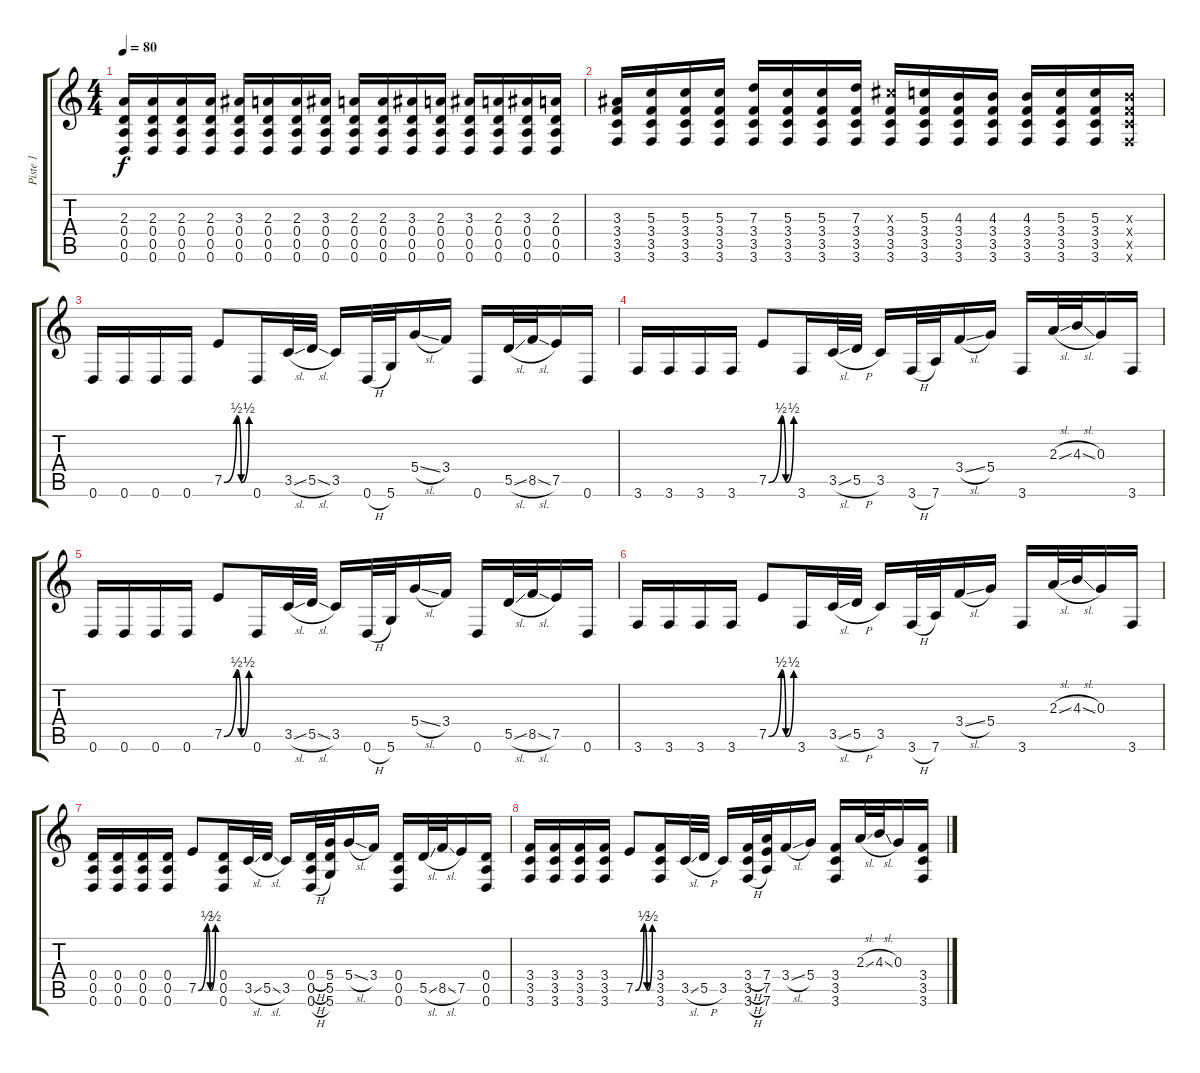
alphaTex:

\track ("Piste 1" "Piste 1") {instrument distortionguitar}
\staff {score tabs}
\tuning (E4 B3 G3 D3 A2 D2) {hide}
\ts (4 4)
\tempo 80
\clef g2
\ks c
(2.3 0.4 0.5 0.6).16{dy f} (2.3 0.4 0.5 0.6).16 (2.3 0.4 0.5 0.6).16 (2.3 0.4 0.5 0.6).16 (3.3 0.4 0.5 0.6).16 (2.3 0.4 0.5 0.6).16 (2.3 0.4 0.5 0.6).16 (3.3 0.4 0.5 0.6).16 (2.3 0.4 0.5 0.6).16 (2.3 0.4 0.5 0.6).16 (3.3 0.4 0.5 0.6).16 (2.3 0.4 0.5 0.6).16 (3.3 0.4 0.5 0.6).16 (2.3 0.4 0.5 0.6).16 (3.3 0.4 0.5 0.6).16 (2.3 0.4 0.5 0.6).16 |
(3.3 3.4 3.5 3.6).16 (5.3 3.4 3.5 3.6).16 (5.3 3.4 3.5 3.6).16 (5.3 3.4 3.5 3.6).16 (7.3 3.4 3.5 3.6).16 (5.3 3.4 3.5 3.6).16 (5.3 3.4 3.5 3.6).16 (7.3 3.4 3.5 3.6).16 (6.3{x} 3.4 3.5 3.6).16 (5.3 3.4 3.5 3.6).16 (4.3 3.4 3.5 3.6).16 (4.3 3.4 3.5 3.6).16 (4.3 3.4 3.5 3.6).16 (5.3 3.4 3.5 3.6).16 (5.3 3.4 3.5 3.6).16 (4.3{x} 3.4{x} 3.5{x} 3.6{x}).16 |
0.6.16 0.6.16 0.6.16 0.6.16 7.5{be (custom 0 0 30 2 41 0 60 2)}.8 0.6.16 3.5{sl}.32 5.5{sl}.32 3.5.16 0.6{h}.32 5.6.32 5.4{sl}.16 3.4.16 0.6.16 5.5{sl}.32 8.5{sl}.32 7.5.16 0.6.16 |
3.6.16 3.6.16 3.6.16 3.6.16 7.5{be (custom 0 0 30 2 41 0 60 2)}.8 3.6.16 3.5{sl}.32 5.5{h}.32 3.5.16 3.6{h}.32 7.6.32 3.4{sl}.16 5.4.16 3.6.16 2.3{sl}.32 4.3{sl}.32 0.3.16 3.6.16 |
0.6.16 0.6.16 0.6.16 0.6.16 7.5{be (custom 0 0 30 2 41 0 60 2)}.8 0.6.16 3.5{sl}.32 5.5{sl}.32 3.5.16 0.6{h}.32 5.6.32 5.4{sl}.16 3.4.16 0.6.16 5.5{sl}.32 8.5{sl}.32 7.5.16 0.6.16 |
3.6.16 3.6.16 3.6.16 3.6.16 7.5{be (custom 0 0 30 2 41 0 60 2)}.8 3.6.16 3.5{sl}.32 5.5{h}.32 3.5.16 3.6{h}.32 7.6.32 3.4{sl}.16 5.4.16 3.6.16 2.3{sl}.32 4.3{sl}.32 0.3.16 3.6.16 |
(0.4 0.5 0.6).16 (0.4 0.5 0.6).16 (0.4 0.5 0.6).16 (0.4 0.5 0.6).16 7.5{be (custom 0 0 30 2 41 0 60 2)}.8 (0.4 0.5 0.6).16 3.5{sl}.32 5.5{sl}.32 3.5.16 (0.4{h} 0.5{h} 0.6{h}).32 (5.4 5.5 5.6).32 5.4{sl}.16 3.4.16 (0.4 0.5 0.6).16 5.5{sl}.32 8.5{sl}.32 7.5.16 (0.4 0.5 0.6).16 |
(3.4 3.5 3.6).16 (3.4 3.5 3.6).16 (3.4 3.5 3.6).16 (3.4 3.5 3.6).16 7.5{be (custom 0 0 30 2 41 0 60 2)}.8 (3.4 3.5 3.6).16 3.5{sl}.32 5.5{h}.32 3.5.16 (3.4{h} 3.5{h} 3.6{h}).32 (7.4 7.5 7.6).32 3.4{sl}.16 5.4.16 (3.4 3.5 3.6).16 2.3{sl}.32 4.3{sl}.32 0.3.16 (3.4 3.5 3.6).16
